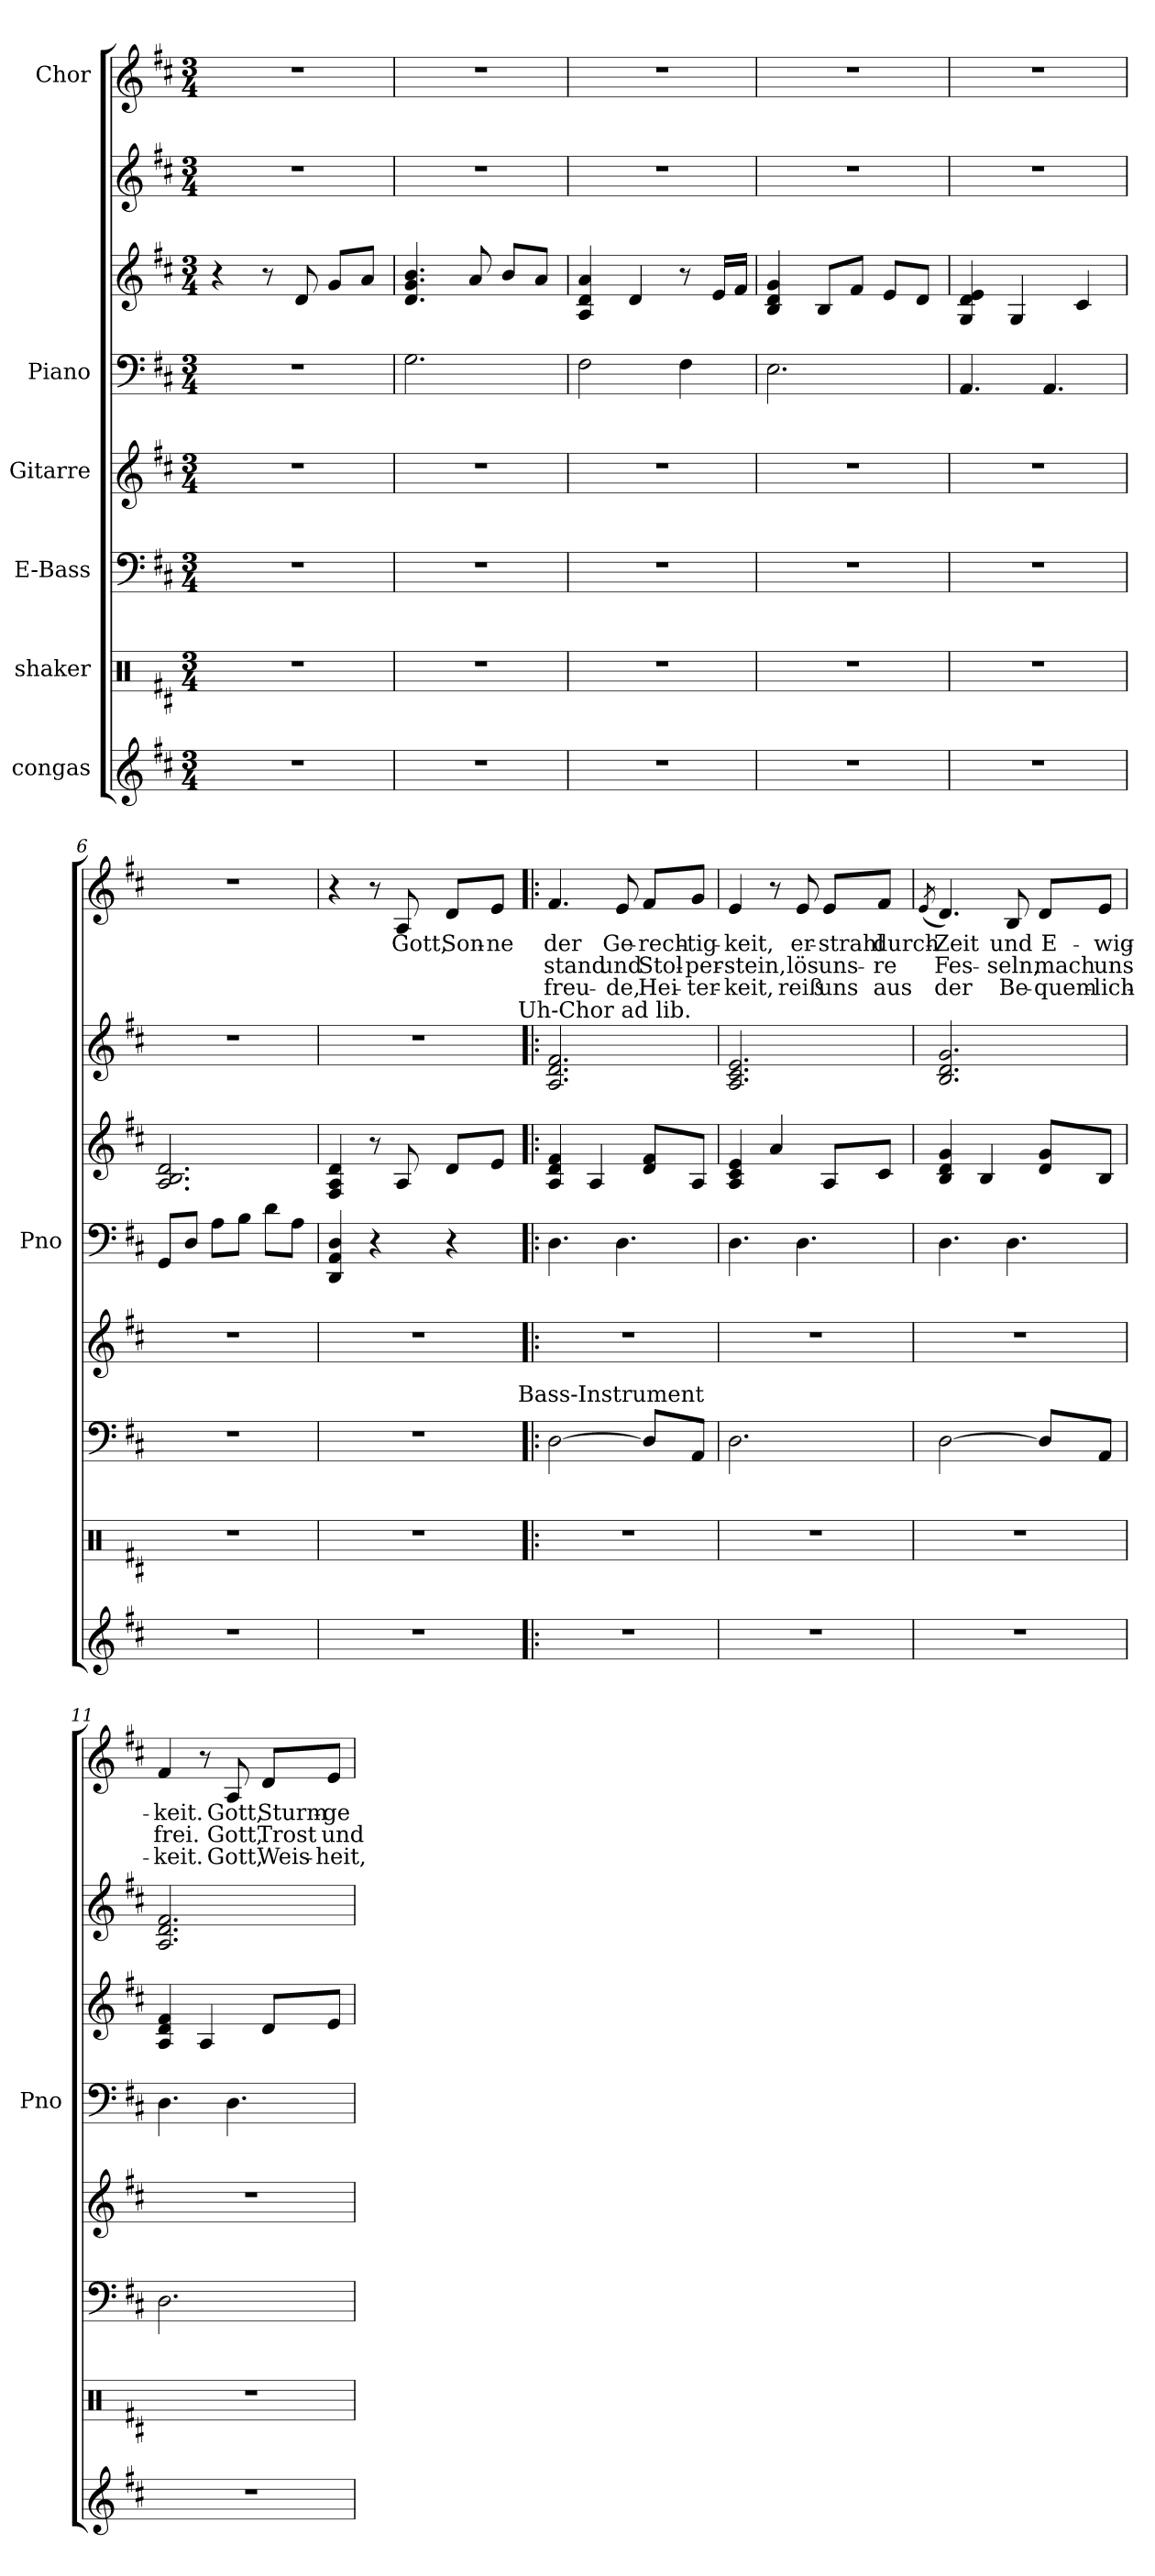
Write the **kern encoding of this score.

**kern	**kern	**kern	**kern	**kern	**kern	**kern	**kern	**text	**text	**text
*part7	*part6	*part5	*part4	*part3	*part3	*part2	*part1	*part1	*part1	*part1
*staff8	*staff7	*staff6	*staff5	*staff4	*staff3	*staff2	*staff1	*staff1	*staff1	*staff1
*I"congas	*I"shaker	*I"E-Bass	*I"Gitarre	*I"Piano	*	*	*I"Chor	*	*	*
*	*	*	*	*I'Pno	*	*	*	*	*	*
*clefG2	*clefX	*clefF4	*clefG2	*clefF4	*clefG2	*clefG2	*clefG2	*	*	*
*k[f#c#]	*k[f#c#]	*k[f#c#]	*k[f#c#]	*k[f#c#]	*k[f#c#]	*k[f#c#]	*k[f#c#]	*	*	*
*D:	*D:	*D:	*D:	*D:	*D:	*D:	*D:	*	*	*
*M3/4	*M3/4	*M3/4	*M3/4	*M3/4	*M3/4	*M3/4	*M3/4	*	*	*
=1	=1	=1	=1	=1	=1	=1	=1	=1	=1	=1
2.r	2.r	2.r	2.r	2.r	4r	2.r	2.r	.	.	.
.	.	.	.	.	8r	.	.	.	.	.
.	.	.	.	.	8d/	.	.	.	.	.
.	.	.	.	.	8g/L	.	.	.	.	.
.	.	.	.	.	8a/J	.	.	.	.	.
=2	=2	=2	=2	=2	=2	=2	=2	=2	=2	=2
2.r	2.r	2.r	2.r	2.G\	4.d/ 4.g/ 4.b/	2.r	2.r	.	.	.
.	.	.	.	.	8a/	.	.	.	.	.
.	.	.	.	.	8b/L	.	.	.	.	.
.	.	.	.	.	8a/J	.	.	.	.	.
=3	=3	=3	=3	=3	=3	=3	=3	=3	=3	=3
2.r	2.r	2.r	2.r	2F#\	4A/ 4d/ 4a/	2.r	2.r	.	.	.
.	.	.	.	.	4d/	.	.	.	.	.
.	.	.	.	4F#\	8r	.	.	.	.	.
.	.	.	.	.	16e/LL	.	.	.	.	.
.	.	.	.	.	16f#/JJ	.	.	.	.	.
=4	=4	=4	=4	=4	=4	=4	=4	=4	=4	=4
2.r	2.r	2.r	2.r	2.E\	4B/ 4d/ 4g/	2.r	2.r	.	.	.
.	.	.	.	.	8B/L	.	.	.	.	.
.	.	.	.	.	8f#/J	.	.	.	.	.
.	.	.	.	.	8e/L	.	.	.	.	.
.	.	.	.	.	8d/J	.	.	.	.	.
=5	=5	=5	=5	=5	=5	=5	=5	=5	=5	=5
2.r	2.r	2.r	2.r	4.AA/	4G/ 4d/ 4e/	2.r	2.r	.	.	.
.	.	.	.	.	4G/	.	.	.	.	.
.	.	.	.	4.AA/	.	.	.	.	.	.
.	.	.	.	.	4c#/	.	.	.	.	.
=6	=6	=6	=6	=6	=6	=6	=6	=6	=6	=6
2.r	2.r	2.r	2.r	8GG/L	2.A/ 2.B/ 2.d/	2.r	2.r	.	.	.
.	.	.	.	8D/J	.	.	.	.	.	.
.	.	.	.	8A\L	.	.	.	.	.	.
.	.	.	.	8B\J	.	.	.	.	.	.
.	.	.	.	8d\L	.	.	.	.	.	.
.	.	.	.	8A\J	.	.	.	.	.	.
!!LO:LB:g=z
=7	=7	=7	=7	=7	=7	=7	=7	=7	=7	=7
2.r	2.r	2.r	2.r	4DD/ 4AA/ 4D/	4F#/ 4A/ 4d/	2.r	4r	.	.	.
!	!	!	!	!	!	!	!	!LO:LY:b	!	!
.	.	.	.	4r	8r	.	8r	1.	.	.
!	!	!	!	!	!	!	!	!LO:LY:b	!	!
.	.	.	.	.	8A/	.	8A/	Gott,	.	.
!	!	!	!	!	!	!	!	!LO:LY:b	!	!
.	.	.	.	4r	8d/L	.	8d/L	Son-	.	.
!	!	!	!	!	!	!	!	!LO:LY:b	!	!
.	.	.	.	.	8e/J	.	8e/J	-ne	.	.
!	!	!	!	!	!	!LO:TX:a:t=Uh-Chor ad lib.	!	!	!	!
!	!	!LO:TX:a:t=Bass-Instrument	!	!	!	!	!	!	!	!
=8!|:	=8!|:	=8!|:	=8!|:	=8!|:	=8!|:	=8!|:	=8!|:	=8!|:	=8!|:	=8!|:
!	!	!	!	!	!	!	!	!LO:LY:b	!LO:LY:b	!LO:LY:b
2.r	2.r	[2D\	2.r	4.D\	4A/ 4d/ 4f#/	2.A/ 2.d/ 2.f#/	4.f#/	der	stand	freu-
.	.	.	.	.	4A/	.	.	.	.	.
!	!	!	!	!	!	!	!	!LO:LY:b	!LO:LY:b	!LO:LY:b
.	.	.	.	4.D\	.	.	8e/	Ge-	und	-de,
!	!	!	!	!	!	!	!	!LO:LY:b	!LO:LY:b	!LO:LY:b
.	.	8D/L]	.	.	8d/ 8f#/L	.	8f#/L	-rech-	Stol-	Hei-
!	!	!	!	!	!	!	!	!LO:LY:b	!LO:LY:b	!LO:LY:b
.	.	8AA/J	.	.	8A/J	.	8g/J	-tig-	-per-	-ter-
=9	=9	=9	=9	=9	=9	=9	=9	=9	=9	=9
!	!	!	!	!	!	!	!	!LO:LY:b	!LO:LY:b	!LO:LY:b
2.r	2.r	2.D\	2.r	4.D\	4A/ 4c#/ 4e/	2.A/ 2.c#/ 2.e/	4e/	-keit,	-stein,	-keit,
.	.	.	.	.	4a/	.	8r	.	.	.
!	!	!	!	!	!	!	!	!LO:LY:b	!LO:LY:b	!LO:LY:b
.	.	.	.	4.D\	.	.	8e/	er-	lös	reiß
!	!	!	!	!	!	!	!	!LO:LY:b	!LO:LY:b	!LO:LY:b
.	.	.	.	.	8A/L	.	8e/L	-strahl	uns-	uns
!	!	!	!	!	!	!	!	!LO:LY:b	!LO:LY:b	!LO:LY:b
.	.	.	.	.	8c#/J	.	8f#/J	durch-	-re	aus
=10	=10	=10	=10	=10	=10	=10	=10	=10	=10	=10
.	.	.	.	.	.	.	(<8qe/	.	.	.
!	!	!	!	!	!	!	!	!LO:LY:b	!LO:LY:b	!LO:LY:b
2.r	2.r	[2D\	2.r	4.D\	4B/ 4d/ 4g/	2.B/ 2.d/ 2.g/	4.d/)	-Zeit	Fes-	der
.	.	.	.	.	4B/	.	.	.	.	.
!	!	!	!	!	!	!	!	!LO:LY:b	!LO:LY:b	!LO:LY:b
.	.	.	.	4.D\	.	.	8B/	und	-seln,	Be-
!	!	!	!	!	!	!	!	!LO:LY:b	!LO:LY:b	!LO:LY:b
.	.	8D/L]	.	.	8d/ 8g/L	.	8d/L	E-	mach	-quem-
!	!	!	!	!	!	!	!	!LO:LY:b	!LO:LY:b	!LO:LY:b
.	.	8AA/J	.	.	8B/J	.	8e/J	-wig-	uns	-lich-
=11	=11	=11	=11	=11	=11	=11	=11	=11	=11	=11
!	!	!	!	!	!	!	!	!LO:LY:b	!LO:LY:b	!LO:LY:b
2.r	2.r	2.D\	2.r	4.D\	4A/ 4d/ 4f#/	2.A/ 2.d/ 2.f#/	4f#/	-keit.	frei.	-keit.
.	.	.	.	.	4A/	.	8r	.	.	.
!	!	!	!	!	!	!	!	!LO:LY:b	!LO:LY:b	!LO:LY:b
.	.	.	.	4.D\	.	.	8A/	Gott,	Gott,	Gott,
!	!	!	!	!	!	!	!	!LO:LY:b	!LO:LY:b	!LO:LY:b
.	.	.	.	.	8d/L	.	8d/L	Sturm-	Trost	Weis-
!	!	!	!	!	!	!	!	!LO:LY:b	!LO:LY:b	!LO:LY:b
.	.	.	.	.	8e/J	.	8e/J	-ge-	und	-heit,
=	=	=	=	=	=	=	=	=	=	=
*-	*-	*-	*-	*-	*-	*-	*-	*-	*-	*-
